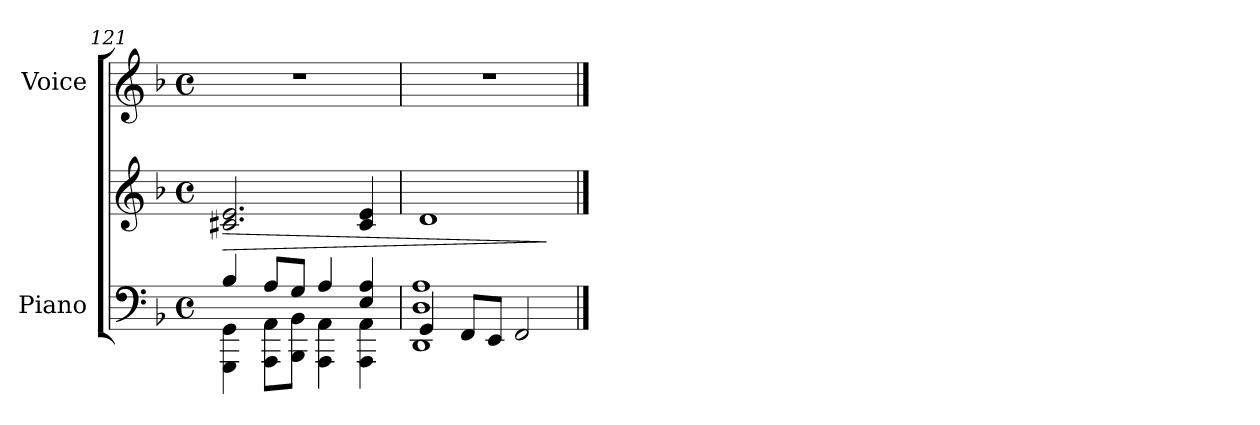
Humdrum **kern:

**kern	**kern	**dynam	**kern
*part2	*part2	*part2	*part1
*staff3	*staff2	*staff2/3	*staff1
*I"Piano	*	*	*I"Voice
*I'Pno	*	*	*
*clefF4	*clefG2	*	*clefG2
*k[b-]	*k[b-]	*	*k[b-]
*M4/4	*M4/4	*	*M4/4
*met(c)	*met(c)	*	*met(c)
=121	=121	=121	=121
*^	*	*	*
!	!	!	!LO:HP:b	!
4B-/	4GGG\ 4GG\	2.c#X/ 2.e/	>	1r
8A/L	8AAA\ 8AA\L	.	.	.
8G/J	8BBB-\ 8BB-\J	.	.	.
4A/	4AAA\ 4AA\	.	.	.
4E/ 4A/	4AAA\ 4AA\	4c#/ 4e/	.	.
=122	=122	=122	=122	=122
4GG/	1DD 1D 1A	1d	.	1r
8FF/L	.	.	.	.
8EE/J	.	.	.	.
2FF/	.	.	.	.
*v	*v	*	*	*
.	.	]	.
==	==	==	==
*-	*-	*-	*-
